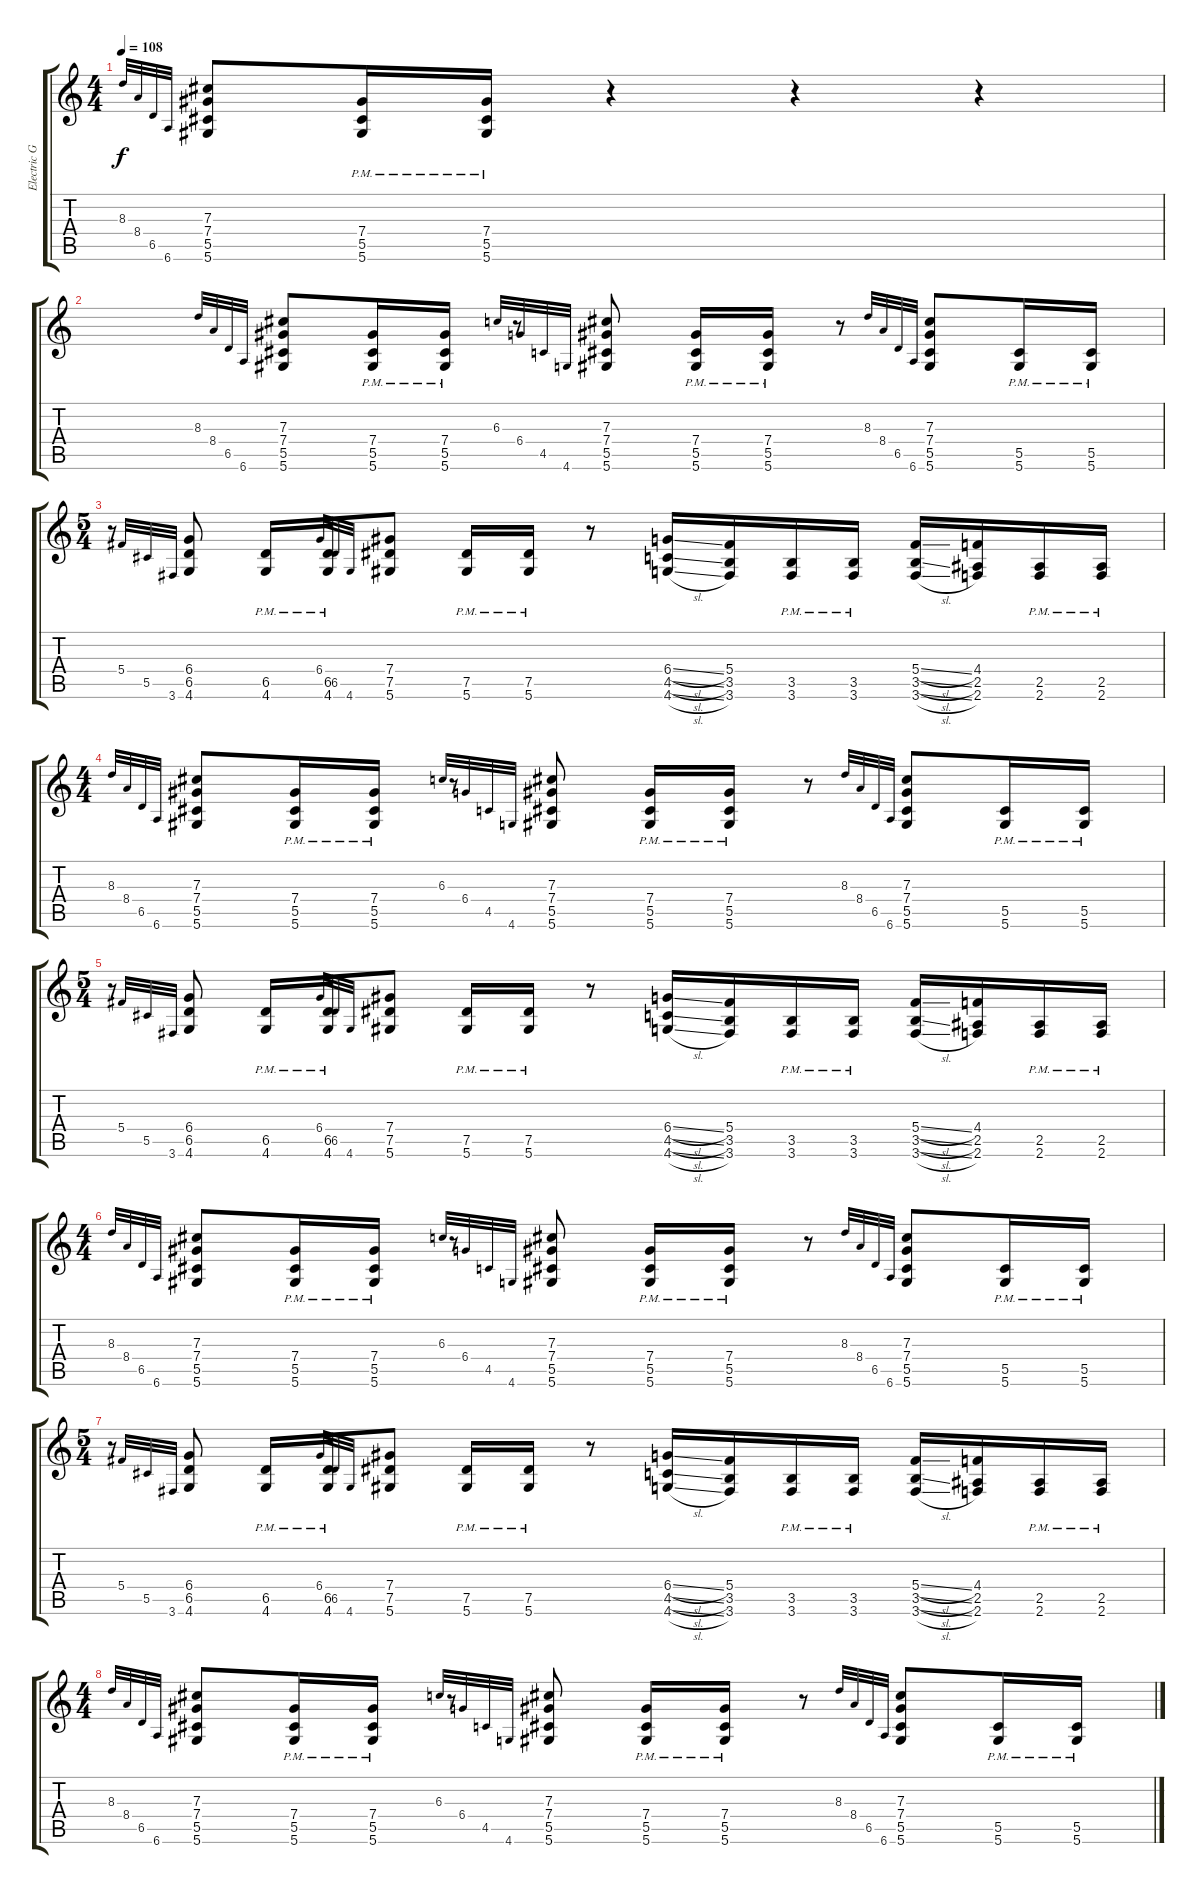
\track ("Electric Guitar 1" "Electric G") {instrument distortionguitar}
\staff {score tabs}
\tuning (Eb4 Bb3 Gb3 Db3 Ab2 Eb2) {hide}
\ts (4 4)
\tempo 108
\clef g2
\ks c
8.3.32{gr onbeat dy f} 8.4.32{gr onbeat} 6.5.32{gr onbeat} 6.6.32{gr onbeat} (7.3 7.4 5.5 5.6).8 (7.4{pm} 5.5{pm} 5.6{pm}).16 (7.4{pm} 5.5{pm} 5.6{pm}).16 r.4 r.4 r.4 |
8.3.32{gr onbeat} 8.4.32{gr onbeat} 6.5.32{gr onbeat} 6.6.32{gr onbeat} (7.3 7.4 5.5 5.6).8 (7.4{pm} 5.5{pm} 5.6{pm}).16 (7.4{pm} 5.5{pm} 5.6{pm}).16 r.8 6.3.32{gr onbeat} 6.4.32{gr onbeat} 4.5.32{gr onbeat} 4.6.32{gr onbeat} (7.3 7.4 5.5 5.6).8 (7.4{pm} 5.5{pm} 5.6{pm}).16 (7.4{pm} 5.5{pm} 5.6{pm}).16 r.8 8.3.32{gr onbeat} 8.4.32{gr onbeat} 6.5.32{gr onbeat} 6.6.32{gr onbeat} (7.3 7.4 5.5 5.6).8 (5.5{pm} 5.6{pm}).16 (5.5{pm} 5.6{pm}).16 |
\ts (5 4)
r.8 5.4.32{gr onbeat} 5.5.32{gr onbeat} 3.6.32{gr onbeat} (6.4 6.5 4.6).8 (6.5{pm} 4.6{pm}).16 (6.5{pm} 4.6{pm}).16 6.4.32{gr onbeat} 6.5.32{gr onbeat} 4.6.32{gr onbeat} (7.4 7.5 5.6).8 (7.5{pm} 5.6{pm}).16 (7.5{pm} 5.6{pm}).16 r.8 (6.4{sl} 4.5{sl} 4.6{sl}).16 (5.4 3.5 3.6).16 (3.5{pm} 3.6{pm}).16 (3.5{pm} 3.6{pm}).16 (5.4{sl} 3.5{sl} 3.6{sl}).16 (4.4 2.5 2.6).16 (2.5{pm} 2.6{pm}).16 (2.5{pm} 2.6{pm}).16 |
\ts (4 4)
8.3.32{gr onbeat} 8.4.32{gr onbeat} 6.5.32{gr onbeat} 6.6.32{gr onbeat} (7.3 7.4 5.5 5.6).8 (7.4{pm} 5.5{pm} 5.6{pm}).16 (7.4{pm} 5.5{pm} 5.6{pm}).16 r.8 6.3.32{gr onbeat} 6.4.32{gr onbeat} 4.5.32{gr onbeat} 4.6.32{gr onbeat} (7.3 7.4 5.5 5.6).8 (7.4{pm} 5.5{pm} 5.6{pm}).16 (7.4{pm} 5.5{pm} 5.6{pm}).16 r.8 8.3.32{gr onbeat} 8.4.32{gr onbeat} 6.5.32{gr onbeat} 6.6.32{gr onbeat} (7.3 7.4 5.5 5.6).8 (5.5{pm} 5.6{pm}).16 (5.5{pm} 5.6{pm}).16 |
\ts (5 4)
r.8 5.4.32{gr onbeat} 5.5.32{gr onbeat} 3.6.32{gr onbeat} (6.4 6.5 4.6).8 (6.5{pm} 4.6{pm}).16 (6.5{pm} 4.6{pm}).16 6.4.32{gr onbeat} 6.5.32{gr onbeat} 4.6.32{gr onbeat} (7.4 7.5 5.6).8 (7.5{pm} 5.6{pm}).16 (7.5{pm} 5.6{pm}).16 r.8 (6.4{sl} 4.5{sl} 4.6{sl}).16 (5.4 3.5 3.6).16 (3.5{pm} 3.6{pm}).16 (3.5{pm} 3.6{pm}).16 (5.4{sl} 3.5{sl} 3.6{sl}).16 (4.4 2.5 2.6).16 (2.5{pm} 2.6{pm}).16 (2.5{pm} 2.6{pm}).16 |
\ts (4 4)
8.3.32{gr onbeat} 8.4.32{gr onbeat} 6.5.32{gr onbeat} 6.6.32{gr onbeat} (7.3 7.4 5.5 5.6).8 (7.4{pm} 5.5{pm} 5.6{pm}).16 (7.4{pm} 5.5{pm} 5.6{pm}).16 r.8 6.3.32{gr onbeat} 6.4.32{gr onbeat} 4.5.32{gr onbeat} 4.6.32{gr onbeat} (7.3 7.4 5.5 5.6).8 (7.4{pm} 5.5{pm} 5.6{pm}).16 (7.4{pm} 5.5{pm} 5.6{pm}).16 r.8 8.3.32{gr onbeat} 8.4.32{gr onbeat} 6.5.32{gr onbeat} 6.6.32{gr onbeat} (7.3 7.4 5.5 5.6).8 (5.5{pm} 5.6{pm}).16 (5.5{pm} 5.6{pm}).16 |
\ts (5 4)
r.8 5.4.32{gr onbeat} 5.5.32{gr onbeat} 3.6.32{gr onbeat} (6.4 6.5 4.6).8 (6.5{pm} 4.6{pm}).16 (6.5{pm} 4.6{pm}).16 6.4.32{gr onbeat} 6.5.32{gr onbeat} 4.6.32{gr onbeat} (7.4 7.5 5.6).8 (7.5{pm} 5.6{pm}).16 (7.5{pm} 5.6{pm}).16 r.8 (6.4{sl} 4.5{sl} 4.6{sl}).16 (5.4 3.5 3.6).16 (3.5{pm} 3.6{pm}).16 (3.5{pm} 3.6{pm}).16 (5.4{sl} 3.5{sl} 3.6{sl}).16 (4.4 2.5 2.6).16 (2.5{pm} 2.6{pm}).16 (2.5{pm} 2.6{pm}).16 |
\ts (4 4)
8.3.32{gr onbeat} 8.4.32{gr onbeat} 6.5.32{gr onbeat} 6.6.32{gr onbeat} (7.3 7.4 5.5 5.6).8 (7.4{pm} 5.5{pm} 5.6{pm}).16 (7.4{pm} 5.5{pm} 5.6{pm}).16 r.8 6.3.32{gr onbeat} 6.4.32{gr onbeat} 4.5.32{gr onbeat} 4.6.32{gr onbeat} (7.3 7.4 5.5 5.6).8 (7.4{pm} 5.5{pm} 5.6{pm}).16 (7.4{pm} 5.5{pm} 5.6{pm}).16 r.8 8.3.32{gr onbeat} 8.4.32{gr onbeat} 6.5.32{gr onbeat} 6.6.32{gr onbeat} (7.3 7.4 5.5 5.6).8 (5.5{pm} 5.6{pm}).16 (5.5{pm} 5.6{pm}).16
